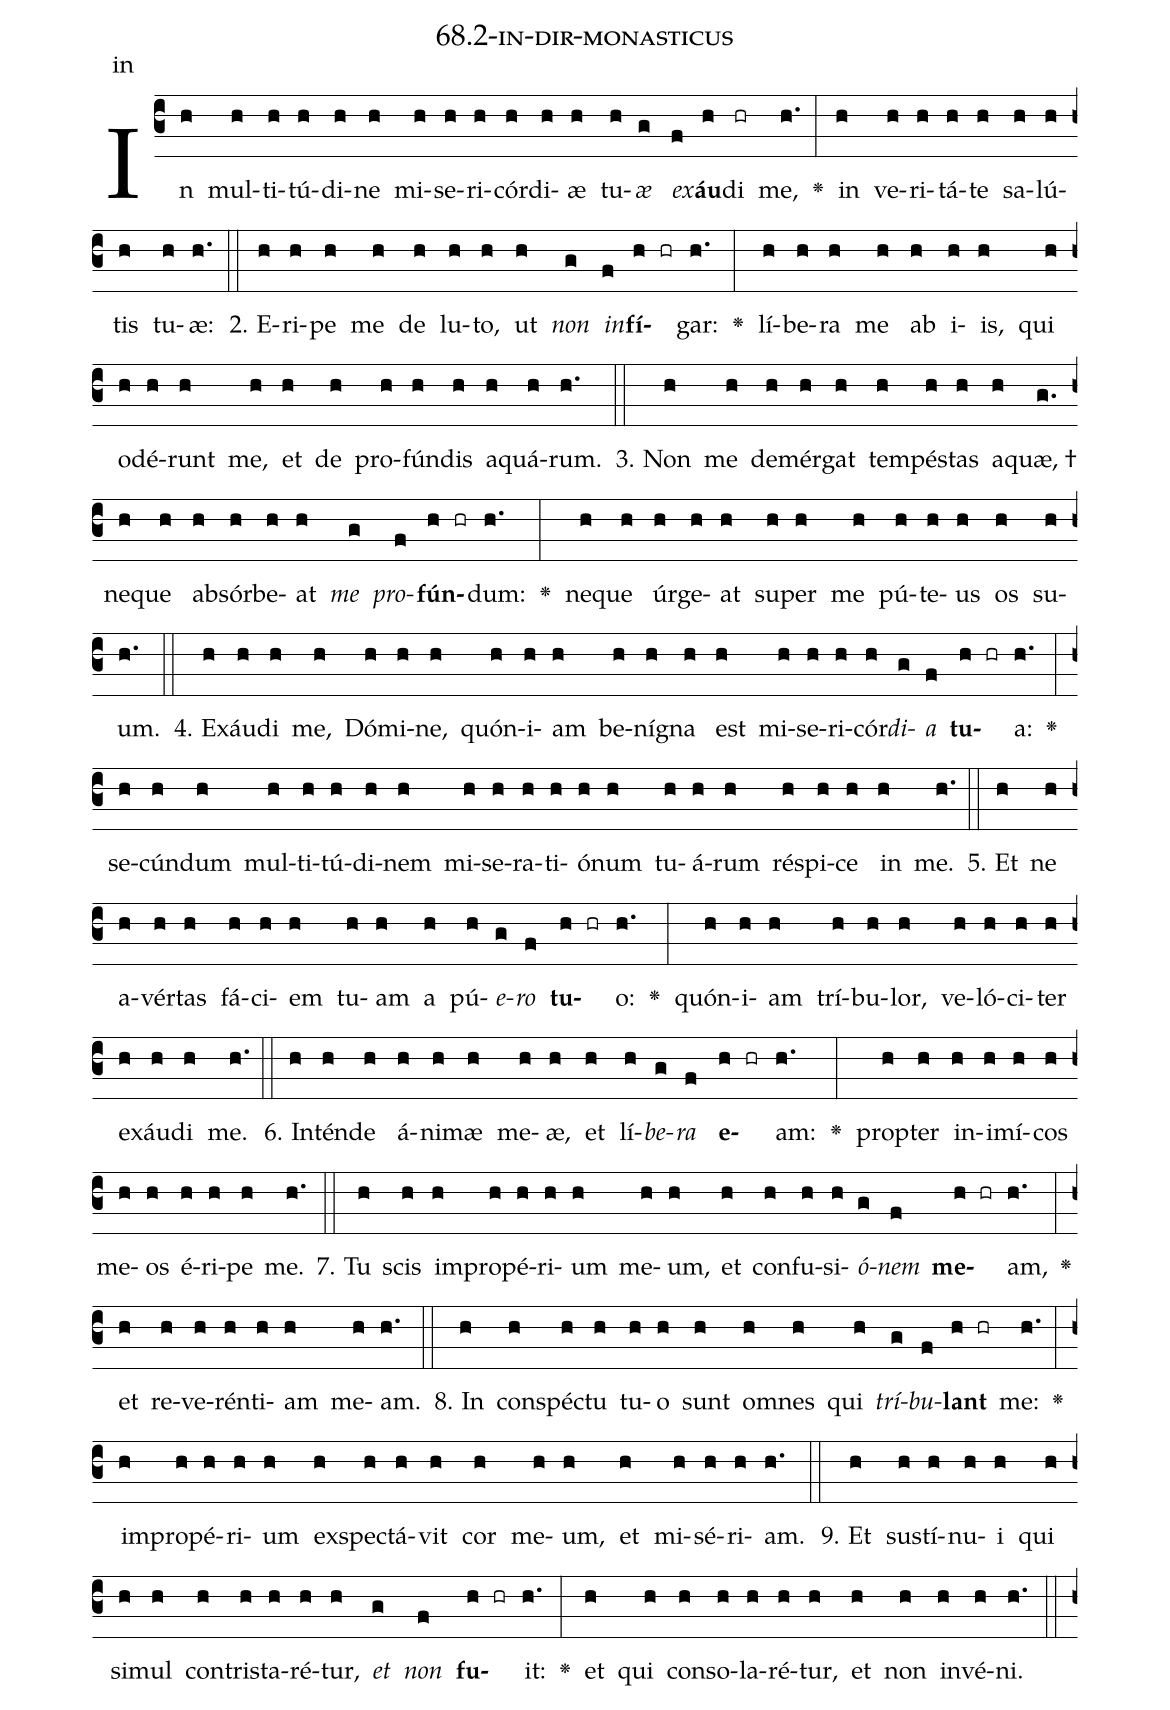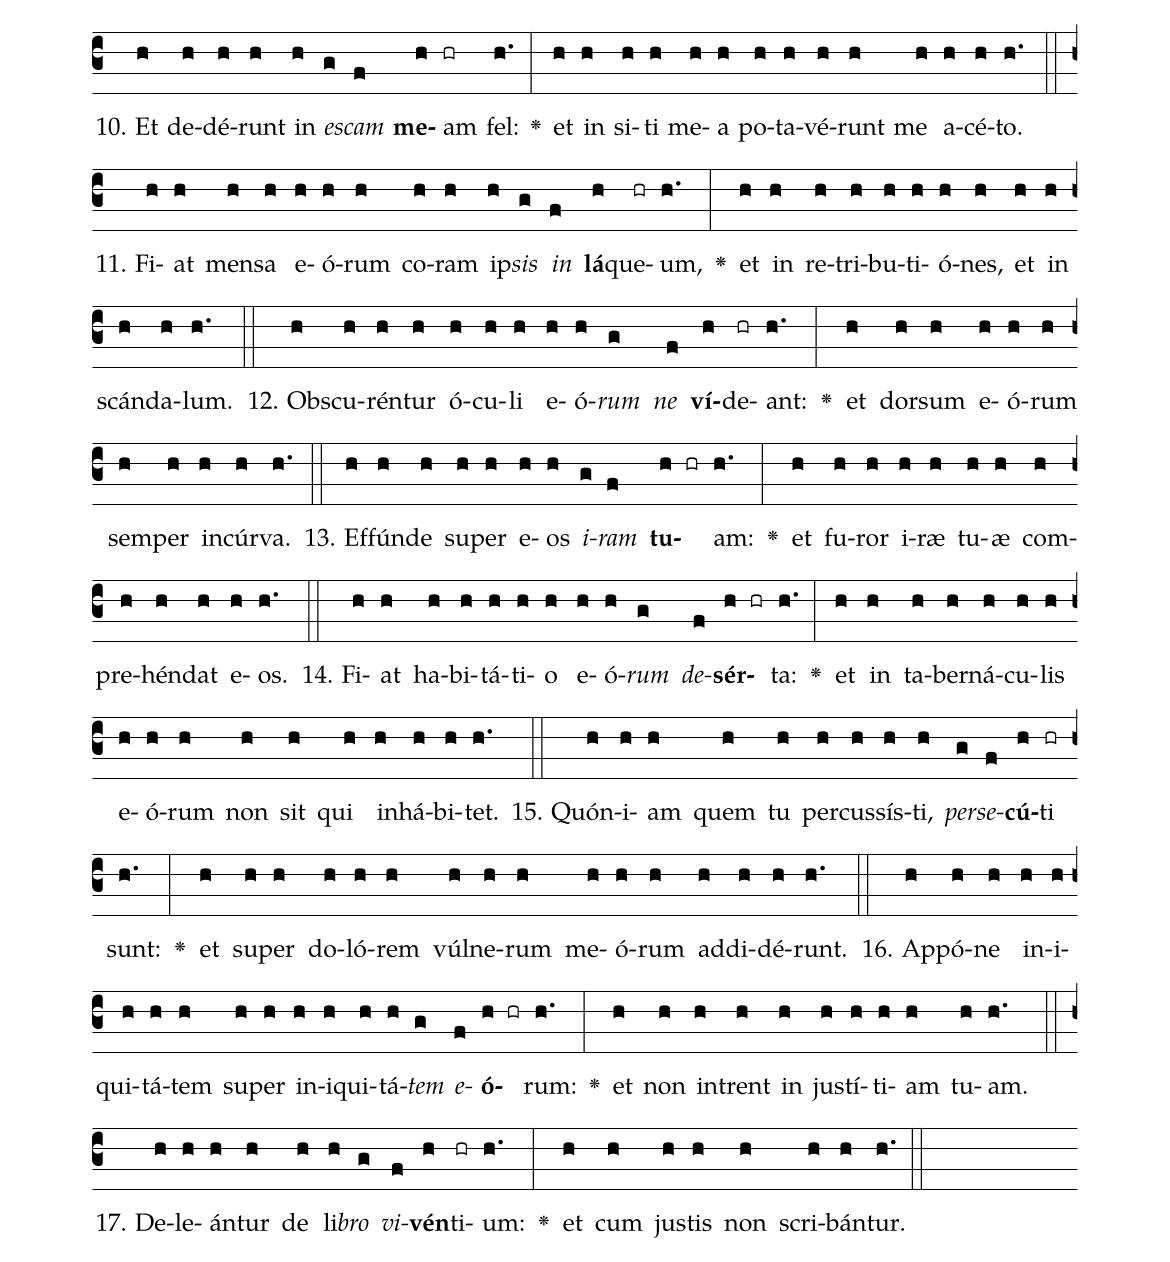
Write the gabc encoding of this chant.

name: 68.2-in-dir-monasticus;
annotation: in;
%%
(c3)In(h) mul(h)ti(h)tú(h)di(h)ne(h) mi(h)se(h)ri(h)cór(h)di(h)æ(h) tu(h)<i>æ</i>(g) <i>ex</i>(f)<b>áu</b>(h)di(hr) me,(h.) <v>\greheightstar</v>(:) in(h) ve(h)ri(h)tá(h)te(h) sa(h)lú(h)tis(h) tu(h)æ:(h.) (::)
2. E(h)ri(h)pe(h) me(h) de(h) lu(h)to,(h) ut(h) <i>non</i>(g) <i>in</i>(f)<b>fí</b>(h hr)gar:(h.) <v>\greheightstar</v>(:) lí(h)be(h)ra(h) me(h) ab(h) i(h)is,(h) qui(h) o(h)dé(h)runt(h) me,(h) et(h) de(h) pro(h)fún(h)dis(h) a(h)quá(h)rum.(h.) (::)
3. Non(h) me(h) de(h)mér(h)gat(h) tem(h)pés(h)tas(h) a(h)quæ, †(g.) ne(h)que(h) ab(h)sór(h)be(h)at(h) <i>me</i>(g) <i>pro</i>(f)<b>fún</b>(h hr)dum:(h.) <v>\greheightstar</v>(:) ne(h)que(h) úr(h)ge(h)at(h) su(h)per(h) me(h) pú(h)te(h)us(h) os(h) su(h)um.(h.) (::)
4. Ex(h)áu(h)di(h) me,(h) Dó(h)mi(h)ne,(h) quón(h)i(h)am(h) be(h)ní(h)gna(h) est(h) mi(h)se(h)ri(h)cór(h)<i>di</i>(g)<i>a</i>(f) <b>tu</b>(h hr)a:(h.) <v>\greheightstar</v>(:) se(h)cún(h)dum(h) mul(h)ti(h)tú(h)di(h)nem(h) mi(h)se(h)ra(h)ti(h)ó(h)num(h) tu(h)á(h)rum(h) ré(h)spi(h)ce(h) in(h) me.(h.) (::)
5. Et(h) ne(h) a(h)vér(h)tas(h) fá(h)ci(h)em(h) tu(h)am(h) a(h) pú(h)<i>e</i>(g)<i>ro</i>(f) <b>tu</b>(h hr)o:(h.) <v>\greheightstar</v>(:) quón(h)i(h)am(h) trí(h)bu(h)lor,(h) ve(h)ló(h)ci(h)ter(h) ex(h)áu(h)di(h) me.(h.) (::)
6. In(h)tén(h)de(h) á(h)ni(h)mæ(h) me(h)æ,(h) et(h) lí(h)<i>be</i>(g)<i>ra</i>(f) <b>e</b>(h hr)am:(h.) <v>\greheightstar</v>(:) prop(h)ter(h) in(h)i(h)mí(h)cos(h) me(h)os(h) é(h)ri(h)pe(h) me.(h.) (::)
7. Tu(h) scis(h) im(h)pro(h)pé(h)ri(h)um(h) me(h)um,(h) et(h) con(h)fu(h)si(h)<i>ó</i>(g)<i>nem</i>(f) <b>me</b>(h hr)am,(h.) <v>\greheightstar</v>(:) et(h) re(h)ve(h)rén(h)ti(h)am(h) me(h)am.(h.) (::)
8. In(h) con(h)spéc(h)tu(h) tu(h)o(h) sunt(h) om(h)nes(h) qui(h) <i>trí</i>(g)<i>bu</i>(f)<b>lant</b>(h hr) me:(h.) <v>\greheightstar</v>(:) im(h)pro(h)pé(h)ri(h)um(h) ex(h)spec(h)tá(h)vit(h) cor(h) me(h)um,(h) et(h) mi(h)sé(h)ri(h)am.(h.) (::)
9. Et(h) sus(h)tí(h)nu(h)i(h) qui(h) si(h)mul(h) con(h)tris(h)ta(h)ré(h)tur,(h) <i>et</i>(g) <i>non</i>(f) <b>fu</b>(h hr)it:(h.) <v>\greheightstar</v>(:) et(h) qui(h) con(h)so(h)la(h)ré(h)tur,(h) et(h) non(h) in(h)vé(h)ni.(h.) (::)
10. Et(h) de(h)dé(h)runt(h) in(h) <i>es</i>(g)<i>cam</i>(f) <b>me</b>(h)am(hr) fel:(h.) <v>\greheightstar</v>(:) et(h) in(h) si(h)ti(h) me(h)a(h) po(h)ta(h)vé(h)runt(h) me(h) a(h)cé(h)to.(h.) (::)
11. Fi(h)at(h) men(h)sa(h) e(h)ó(h)rum(h) co(h)ram(h) ip(h)<i>sis</i>(g) <i>in</i>(f) <b>lá</b>(h)que(hr)um,(h.) <v>\greheightstar</v>(:) et(h) in(h) re(h)tri(h)bu(h)ti(h)ó(h)nes,(h) et(h) in(h) scán(h)da(h)lum.(h.) (::)
12. Obs(h)cu(h)rén(h)tur(h) ó(h)cu(h)li(h) e(h)ó(h)<i>rum</i>(g) <i>ne</i>(f) <b>ví</b>(h)de(hr)ant:(h.) <v>\greheightstar</v>(:) et(h) dor(h)sum(h) e(h)ó(h)rum(h) sem(h)per(h) in(h)cúr(h)va.(h.) (::)
13. Ef(h)fún(h)de(h) su(h)per(h) e(h)os(h) <i>i</i>(g)<i>ram</i>(f) <b>tu</b>(h hr)am:(h.) <v>\greheightstar</v>(:) et(h) fu(h)ror(h) i(h)ræ(h) tu(h)æ(h) com(h)pre(h)hén(h)dat(h) e(h)os.(h.) (::)
14. Fi(h)at(h) ha(h)bi(h)tá(h)ti(h)o(h) e(h)ó(h)<i>rum</i>(g) <i>de</i>(f)<b>sér</b>(h hr)ta:(h.) <v>\greheightstar</v>(:) et(h) in(h) ta(h)ber(h)ná(h)cu(h)lis(h) e(h)ó(h)rum(h) non(h) sit(h) qui(h) in(h)há(h)bi(h)tet.(h.) (::)
15. Quón(h)i(h)am(h) quem(h) tu(h) per(h)cus(h)sís(h)ti,(h) <i>per</i>(g)<i>se</i>(f)<b>cú</b>(h)ti(hr) sunt:(h.) <v>\greheightstar</v>(:) et(h) su(h)per(h) do(h)ló(h)rem(h) vúl(h)ne(h)rum(h) me(h)ó(h)rum(h) ad(h)di(h)dé(h)runt.(h.) (::)
16. Ap(h)pó(h)ne(h) in(h)i(h)qui(h)tá(h)tem(h) su(h)per(h) in(h)i(h)qui(h)tá(h)<i>tem</i>(g) <i>e</i>(f)<b>ó</b>(h hr)rum:(h.) <v>\greheightstar</v>(:) et(h) non(h) in(h)trent(h) in(h) jus(h)tí(h)ti(h)am(h) tu(h)am.(h.) (::)
17. De(h)le(h)án(h)tur(h) de(h) li(h)<i>bro</i>(g) <i>vi</i>(f)<b>vén</b>(h)ti(hr)um:(h.) <v>\greheightstar</v>(:) et(h) cum(h) jus(h)tis(h) non(h) scri(h)bán(h)tur.(h.) (::)
